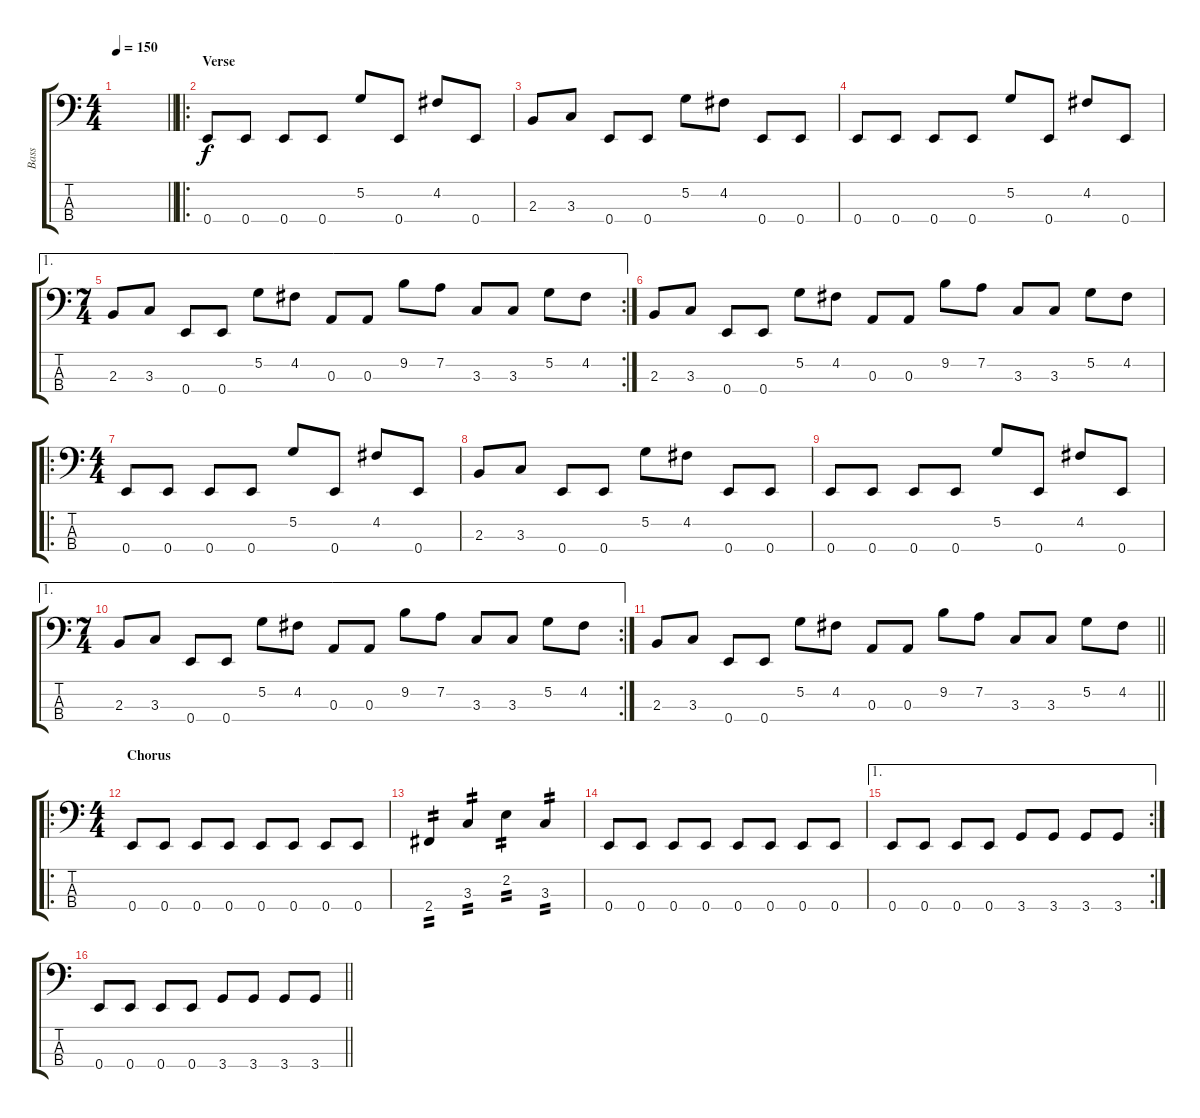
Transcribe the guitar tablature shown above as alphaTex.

\track ("Bass" "Bass") {instrument electricbassfinger}
\staff {score tabs}
\tuning (G2 D2 A1 E1) {hide}
\ts (4 4)
\tempo 150
\clef f4
\barLineRight lightlight
\ks c
|
\ro
\section ("" "Verse")
0.4.8 0.4.8 0.4.8 0.4.8 5.2.8 0.4.8 4.2.8 0.4.8 |
2.3.8 3.3.8 0.4.8 0.4.8 5.2.8 4.2.8 0.4.8 0.4.8 |
0.4.8 0.4.8 0.4.8 0.4.8 5.2.8 0.4.8 4.2.8 0.4.8 |
\ae 1
\rc 2
\ts (7 4)
2.3.8 3.3.8 0.4.8 0.4.8 5.2.8 4.2.8 0.3.8 0.3.8 9.2.8 7.2.8 3.3.8 3.3.8 5.2.8 4.2.8 |
2.3.8 3.3.8 0.4.8 0.4.8 5.2.8 4.2.8 0.3.8 0.3.8 9.2.8 7.2.8 3.3.8 3.3.8 5.2.8 4.2.8 |
\ro
\ts (4 4)
0.4.8 0.4.8 0.4.8 0.4.8 5.2.8 0.4.8 4.2.8 0.4.8 |
2.3.8 3.3.8 0.4.8 0.4.8 5.2.8 4.2.8 0.4.8 0.4.8 |
0.4.8 0.4.8 0.4.8 0.4.8 5.2.8 0.4.8 4.2.8 0.4.8 |
\ae 1
\rc 2
\ts (7 4)
2.3.8 3.3.8 0.4.8 0.4.8 5.2.8 4.2.8 0.3.8 0.3.8 9.2.8 7.2.8 3.3.8 3.3.8 5.2.8 4.2.8 |
\barLineRight lightlight
2.3.8 3.3.8 0.4.8 0.4.8 5.2.8 4.2.8 0.3.8 0.3.8 9.2.8 7.2.8 3.3.8 3.3.8 5.2.8 4.2.8 |
\ro
\ts (4 4)
\section ("" "Chorus")
0.4.8 0.4.8 0.4.8 0.4.8 0.4.8 0.4.8 0.4.8 0.4.8 |
2.4.4{tp 2} 3.3.4{tp 2} 2.2.4{tp 2} 3.3.4{tp 2} |
0.4.8 0.4.8 0.4.8 0.4.8 0.4.8 0.4.8 0.4.8 0.4.8 |
\ae 1
\rc 2
0.4.8 0.4.8 0.4.8 0.4.8 3.4.8 3.4.8 3.4.8 3.4.8 |
\barLineRight lightlight
0.4.8 0.4.8 0.4.8 0.4.8 3.4.8 3.4.8 3.4.8 3.4.8
